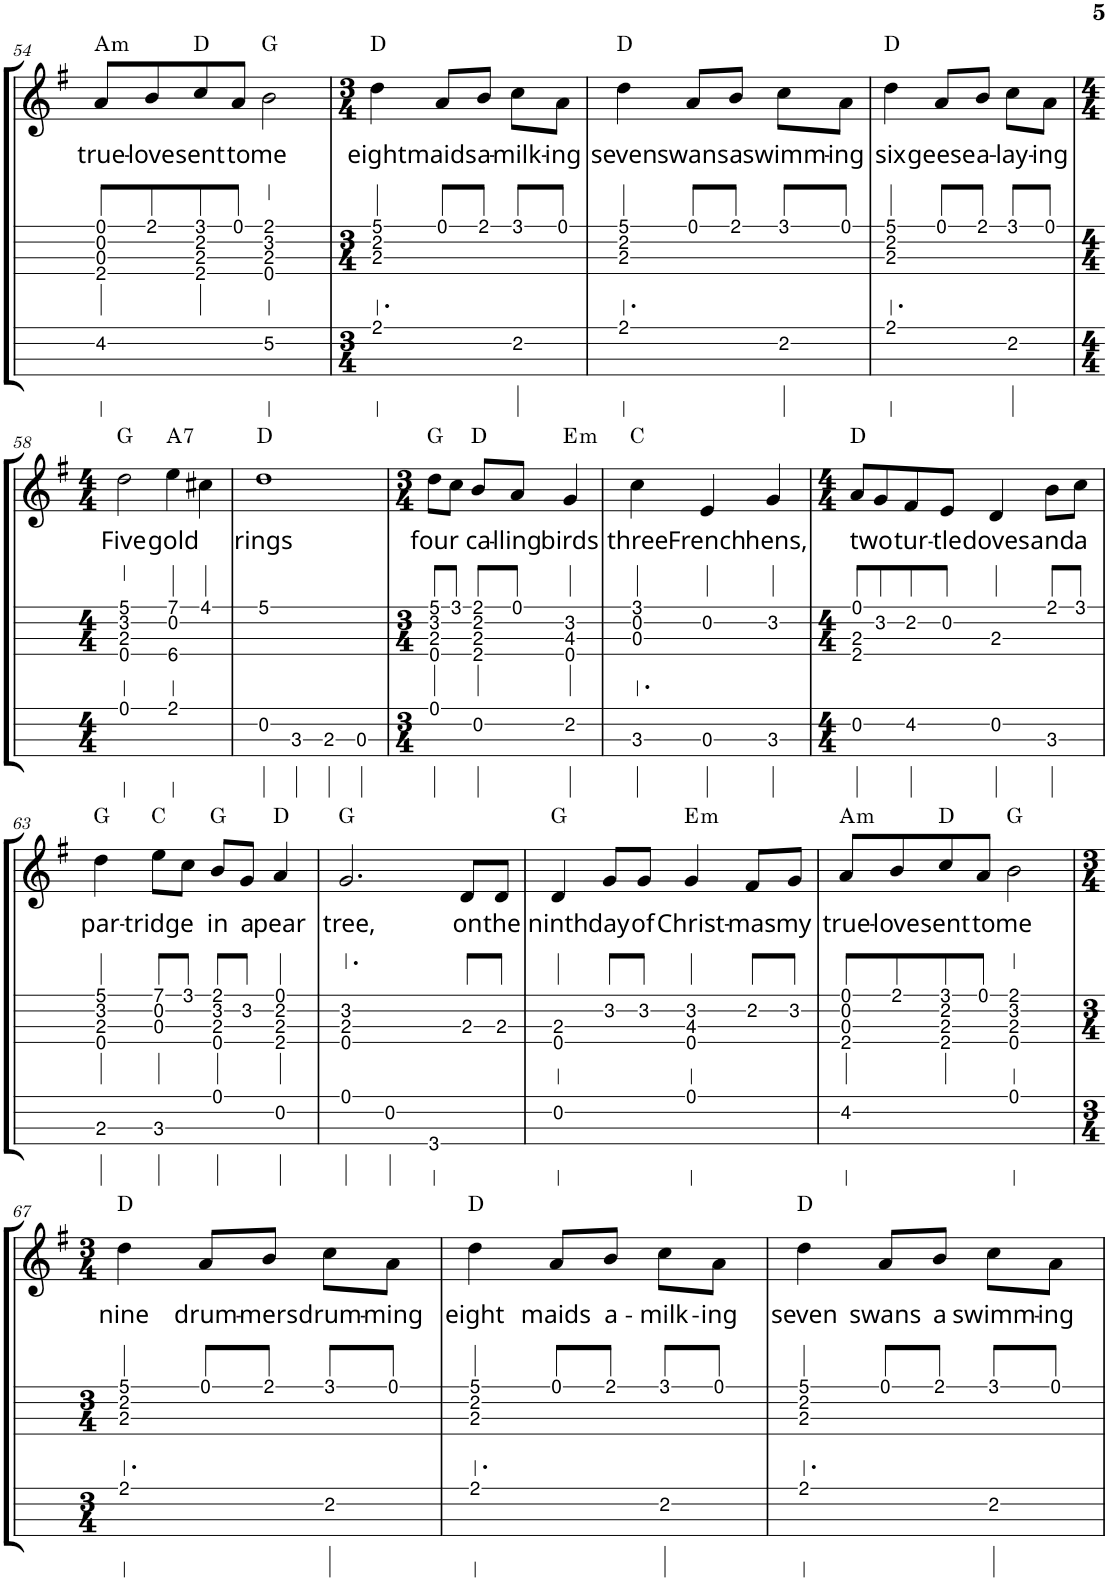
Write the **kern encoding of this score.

**kern	**kern	**kern	**text	**harte
*part3	*part2	*part1	*part1	*part1
*staff3	*staff2	*staff1	*staff1	*
*I"Bass Guitar	*I"Ukulele	*I"Mandolin	*	*
!!LO:PB:g=z
*	*	*clefG2	*	*
*k[f#]	*k[f#]	*k[f#]	*	*
*G:	*G:	*G:	*	*
*M4/4	*M4/4	*M4/4	*	*
=54	=54	=54	=54	=54
*	*^	*	*	*
!	!	!	!	!LO:LY:b	!LO:H:kt=m
2FF#\	8a/L	4A\ 4c\ 4e\	8a/L	true-	A:min
!	!	!	!	!LO:LY:b	!
.	8b/	.	8b/	-love	.
!	!	!	!	!LO:LY:b	!
.	8cc/	4A\ 4d\ 4f#\	8cc/	sent	D:maj
!	!	!	!	!LO:LY:b	!
.	8a/J	.	8a/J	to	.
!	!	!	!	!LO:LY:b	!
2GG\	2b/	2G\ 2d\ 2g\	2b\	me	G:maj
=55	=55	=55	=55	=55	=55
*M3/4	*M3/4	*	*M3/4	*	*
!	!	!	!	!LO:LY:b	!
2AA\	4dd/	2.d\ 2.f#\	4dd\	eight	D:maj
!	!	!	!	!LO:LY:b	!
.	8a/L	.	8a/L	maids	.
!	!	!	!	!LO:LY:b	!
.	8b/J	.	8b/J	a-	.
!	!	!	!	!LO:LY:b	!
4EE\	8cc/L	.	8cc\L	-milk-	.
!	!	!	!	!LO:LY:b	!
.	8a/J	.	8a\J	-ing	.
=56	=56	=56	=56	=56	=56
!	!	!	!	!LO:LY:b	!
2AA\	4dd/	2.d\ 2.f#\	4dd\	seven	D:maj
!	!	!	!	!LO:LY:b	!
.	8a/L	.	8a/L	swans	.
!	!	!	!	!LO:LY:b	!
.	8b/J	.	8b/J	a	.
!	!	!	!	!LO:LY:b	!
4EE\	8cc/L	.	8cc\L	swimm-	.
!	!	!	!	!LO:LY:b	!
.	8a/J	.	8a\J	-ing	.
=57	=57	=57	=57	=57	=57
!	!	!	!	!LO:LY:b	!
2AA\	4dd/	2.d\ 2.f#\	4dd\	six	D:maj
!	!	!	!	!LO:LY:b	!
.	8a/L	.	8a/L	geese	.
!	!	!	!	!LO:LY:b	!
.	8b/J	.	8b/J	a-	.
!	!	!	!	!LO:LY:b	!
4EE\	8cc/L	.	8cc\L	-lay-	.
!	!	!	!	!LO:LY:b	!
.	8a/J	.	8a\J	-ing	.
!!LO:LB:g=z
=58	=58	=58	=58	=58	=58
*M4/4	*M4/4	*	*M4/4	*	*
!	!	!	!	!LO:LY:b	!
2GG\	2dd/	2G\ 2d\ 2g\	2dd\	Five	G:maj
!	!	!	!	!LO:LY:b	!LO:H:kt=7
2AA\	4ee/	2c#\ 2e\	4ee\	gold	A:7
.	4cc#/	.	4cc#X\	.	.
*	*v	*v	*	*	*
=59	=59	=59	=59	=59
!	!	!	!LO:LY:b	!
4DD\	1dd	1dd	rings	D:maj
4CC\	.	.	.	.
4BBB\	.	.	.	.
4AAA\	.	.	.	.
=60	=60	=60	=60	=60
*M3/4	*M3/4	*M3/4	*	*
*	*^	*	*	*
!	!	!	!	!LO:LY:b	!
4GG\	8dd/L	4G\ 4d\ 4g\	8dd\L	four	G:maj
.	8cc/J	.	8cc\J	.	.
!	!	!	!	!LO:LY:b	!
4DD\	8b/L	4A\ 4d\ 4f#\	8b/L	ca-	D:maj
!	!	!	!	!LO:LY:b	!
.	8a/J	.	8a/J	-lling	.
!	!	!	!	!LO:LY:b	!LO:H:kt=m
4EE\	4g/	4G\ 4e\	4g/	birds	E:min
=61	=61	=61	=61	=61	=61
!	!	!	!	!LO:LY:b	!
4CC\	4cc/	2.c\ 2.e\	4cc\	three	C:maj
!	!	!	!	!LO:LY:b	!
4AAA\	4e/	.	4e/	French	.
!	!	!	!	!LO:LY:b	!
4CC\	4g/	.	4g/	hens,	.
=62	=62	=62	=62	=62	=62
*M4/4	*M4/4	*	*M4/4	*	*
!	!	!	!	!LO:LY:b	!
4DD\	8a/L	1A 1d	8a/L	two	D:maj
.	8g/	.	8g/	.	.
!	!	!	!	!LO:LY:b	!
4FF#\	8f#/	.	8f#/	tur-	.
!	!	!	!	!LO:LY:b	!
.	8e/J	.	8e/J	-tle	.
!	!	!	!	!LO:LY:b	!
4DD\	4d/	.	4d/	doves	.
!	!	!	!	!LO:LY:b	!
4CC\	8b/L	.	8b\L	and	.
!	!	!	!	!LO:LY:b	!
.	8cc/J	.	8cc\J	a	.
!!LO:LB:g=z
=63	=63	=63	=63	=63	=63
!	!	!	!	!LO:LY:b	!
4BBB\	4dd/	4G\ 4d\ 4g\	4dd\	par-	G:maj
!	!	!	!	!LO:LY:b	!
4CC\	8ee/L	4c\ 4e\	8ee\L	-tridge	C:maj
.	8cc/J	.	8cc\J	.	.
!	!	!	!	!LO:LY:b	!
4GG\	8b/L	4G\ 4d\ 4g\	8b/L	in	G:maj
!	!	!	!	!LO:LY:b	!
.	8g/J	.	8g/J	a	.
!	!	!	!	!LO:LY:b	!
4DD\	4a/	4A\ 4d\ 4f#\	4a/	pear	D:maj
=64	=64	=64	=64	=64	=64
!	!	!	!	!LO:LY:b	!
4GG\	2.g/	1G 1d	2.g/	tree,	G:maj
4DD\	.	.	.	.	.
2GGG\	.	.	.	.	.
!	!	!	!	!LO:LY:b	!
.	8d/L	.	8d/L	on	.
!	!	!	!	!LO:LY:b	!
.	8d/J	.	8d/J	the	.
=65	=65	=65	=65	=65	=65
!	!	!	!	!LO:LY:b	!
2DD\	4d/	2G\	4d/	ninth	G:maj
!	!	!	!	!LO:LY:b	!
.	8g/L	.	8g/L	day	.
!	!	!	!	!LO:LY:b	!
.	8g/J	.	8g/J	of	.
!	!	!	!	!LO:LY:b	!LO:H:kt=m
2GG\	4e/ 4g/	2G\	4g/	Christ-	E:min
!	!	!	!	!LO:LY:b	!
.	8f#/L	.	8f#/L	-mas	.
!	!	!	!	!LO:LY:b	!
.	8g/J	.	8g/J	my	.
=66	=66	=66	=66	=66	=66
!	!	!	!	!LO:LY:b	!LO:H:kt=m
2FF#\	8a/L	4A\ 4c\ 4e\	8a/L	true-	A:min
!	!	!	!	!LO:LY:b	!
.	8b/	.	8b/	-love	.
!	!	!	!	!LO:LY:b	!
.	8cc/	4A\ 4d\ 4f#\	8cc/	sent	D:maj
!	!	!	!	!LO:LY:b	!
.	8a/J	.	8a/J	to	.
!	!	!	!	!LO:LY:b	!
2GG\	2b/	2G\ 2d\ 2g\	2b\	me	G:maj
!!LO:LB:g=z
=67	=67	=67	=67	=67	=67
*M3/4	*M3/4	*	*M3/4	*	*
!	!	!	!	!LO:LY:b	!
2AA\	4dd/	2.d\ 2.f#\	4dd\	nine	D:maj
!	!	!	!	!LO:LY:b	!
.	8a/L	.	8a/L	drum-	.
!	!	!	!	!LO:LY:b	!
.	8b/J	.	8b/J	-mers	.
!	!	!	!	!LO:LY:b	!
4EE\	8cc/L	.	8cc\L	drum-	.
!	!	!	!	!LO:LY:b	!
.	8a/J	.	8a\J	-ming	.
=68	=68	=68	=68	=68	=68
!	!	!	!	!LO:LY:b	!
2AA\	4dd/	2.d\ 2.f#\	4dd\	eight	D:maj
!	!	!	!	!LO:LY:b	!
.	8a/L	.	8a/L	maids	.
!	!	!	!	!LO:LY:b	!
.	8b/J	.	8b/J	a-	.
!	!	!	!	!LO:LY:b	!
4EE\	8cc/L	.	8cc\L	-milk-	.
!	!	!	!	!LO:LY:b	!
.	8a/J	.	8a\J	-ing	.
=69	=69	=69	=69	=69	=69
!	!	!	!	!LO:LY:b	!
2AA\	4dd/	2.d\ 2.f#\	4dd\	seven	D:maj
!	!	!	!	!LO:LY:b	!
.	8a/L	.	8a/L	swans	.
!	!	!	!	!LO:LY:b	!
.	8b/J	.	8b/J	a	.
!	!	!	!	!LO:LY:b	!
4EE\	8cc/L	.	8cc\L	swimm-	.
!	!	!	!	!LO:LY:b	!
.	8a/J	.	8a\J	-ing	.
*	*v	*v	*	*	*
=	=	=	=	=
*-	*-	*-	*-	*-
